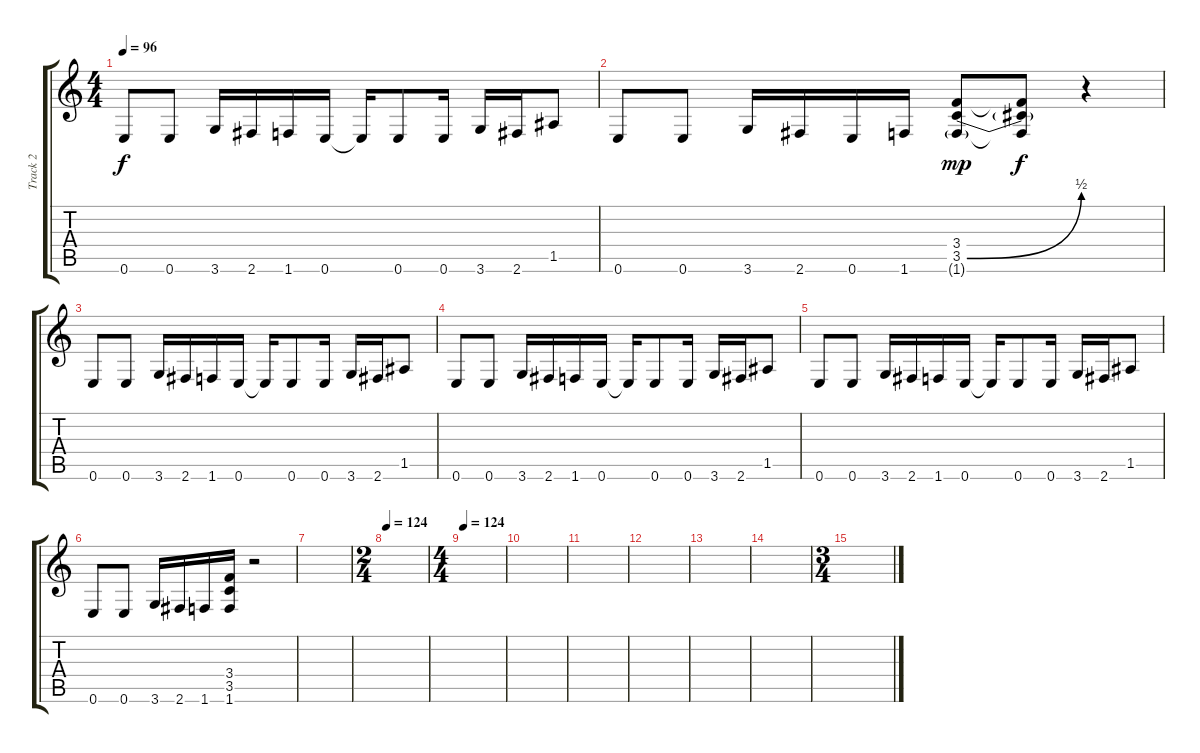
\track ("Track 2" "Track 2") {instrument distortionguitar}
\staff {score tabs}
\tuning (E4 B3 G3 D3 A2 E2) {hide}
\ts (4 4)
\tempo 96
\clef g2
\ks c
0.6.8{dy f} 0.6.8 3.6.16 2.6.16 1.6.16 0.6.16 0.6{t}.16 0.6.8 0.6.16 3.6.16 2.6.16 1.5.8 |
0.6.8 0.6.8 3.6.16 2.6.16 0.6.16 1.6.16 (3.4 3.5{be (bend 0 0 60 2)} 1.6{g}).8{dy mp} (3.4{t} 3.5{t} 1.6{t}).8{dy f} r.4 |
0.6.8{instrument overdrivenguitar} 0.6.8 3.6.16 2.6.16 1.6.16 0.6.16 0.6{t}.16 0.6.8 0.6.16 3.6.16 2.6.16 1.5.8 |
0.6.8 0.6.8 3.6.16 2.6.16 1.6.16 0.6.16 0.6{t}.16 0.6.8 0.6.16 3.6.16 2.6.16 1.5.8 |
0.6.8 0.6.8 3.6.16 2.6.16 1.6.16 0.6.16 0.6{t}.16 0.6.8 0.6.16 3.6.16 2.6.16 1.5.8 |
0.6.8 0.6.8 3.6.16 2.6.16 1.6.16 (3.4 3.5 1.6).16 r.2 |
|
\ts (2 4)
\tempo 124
|
\ts (4 4)
\tempo 124
|
|
|
|
|
|
\ts (3 4)
